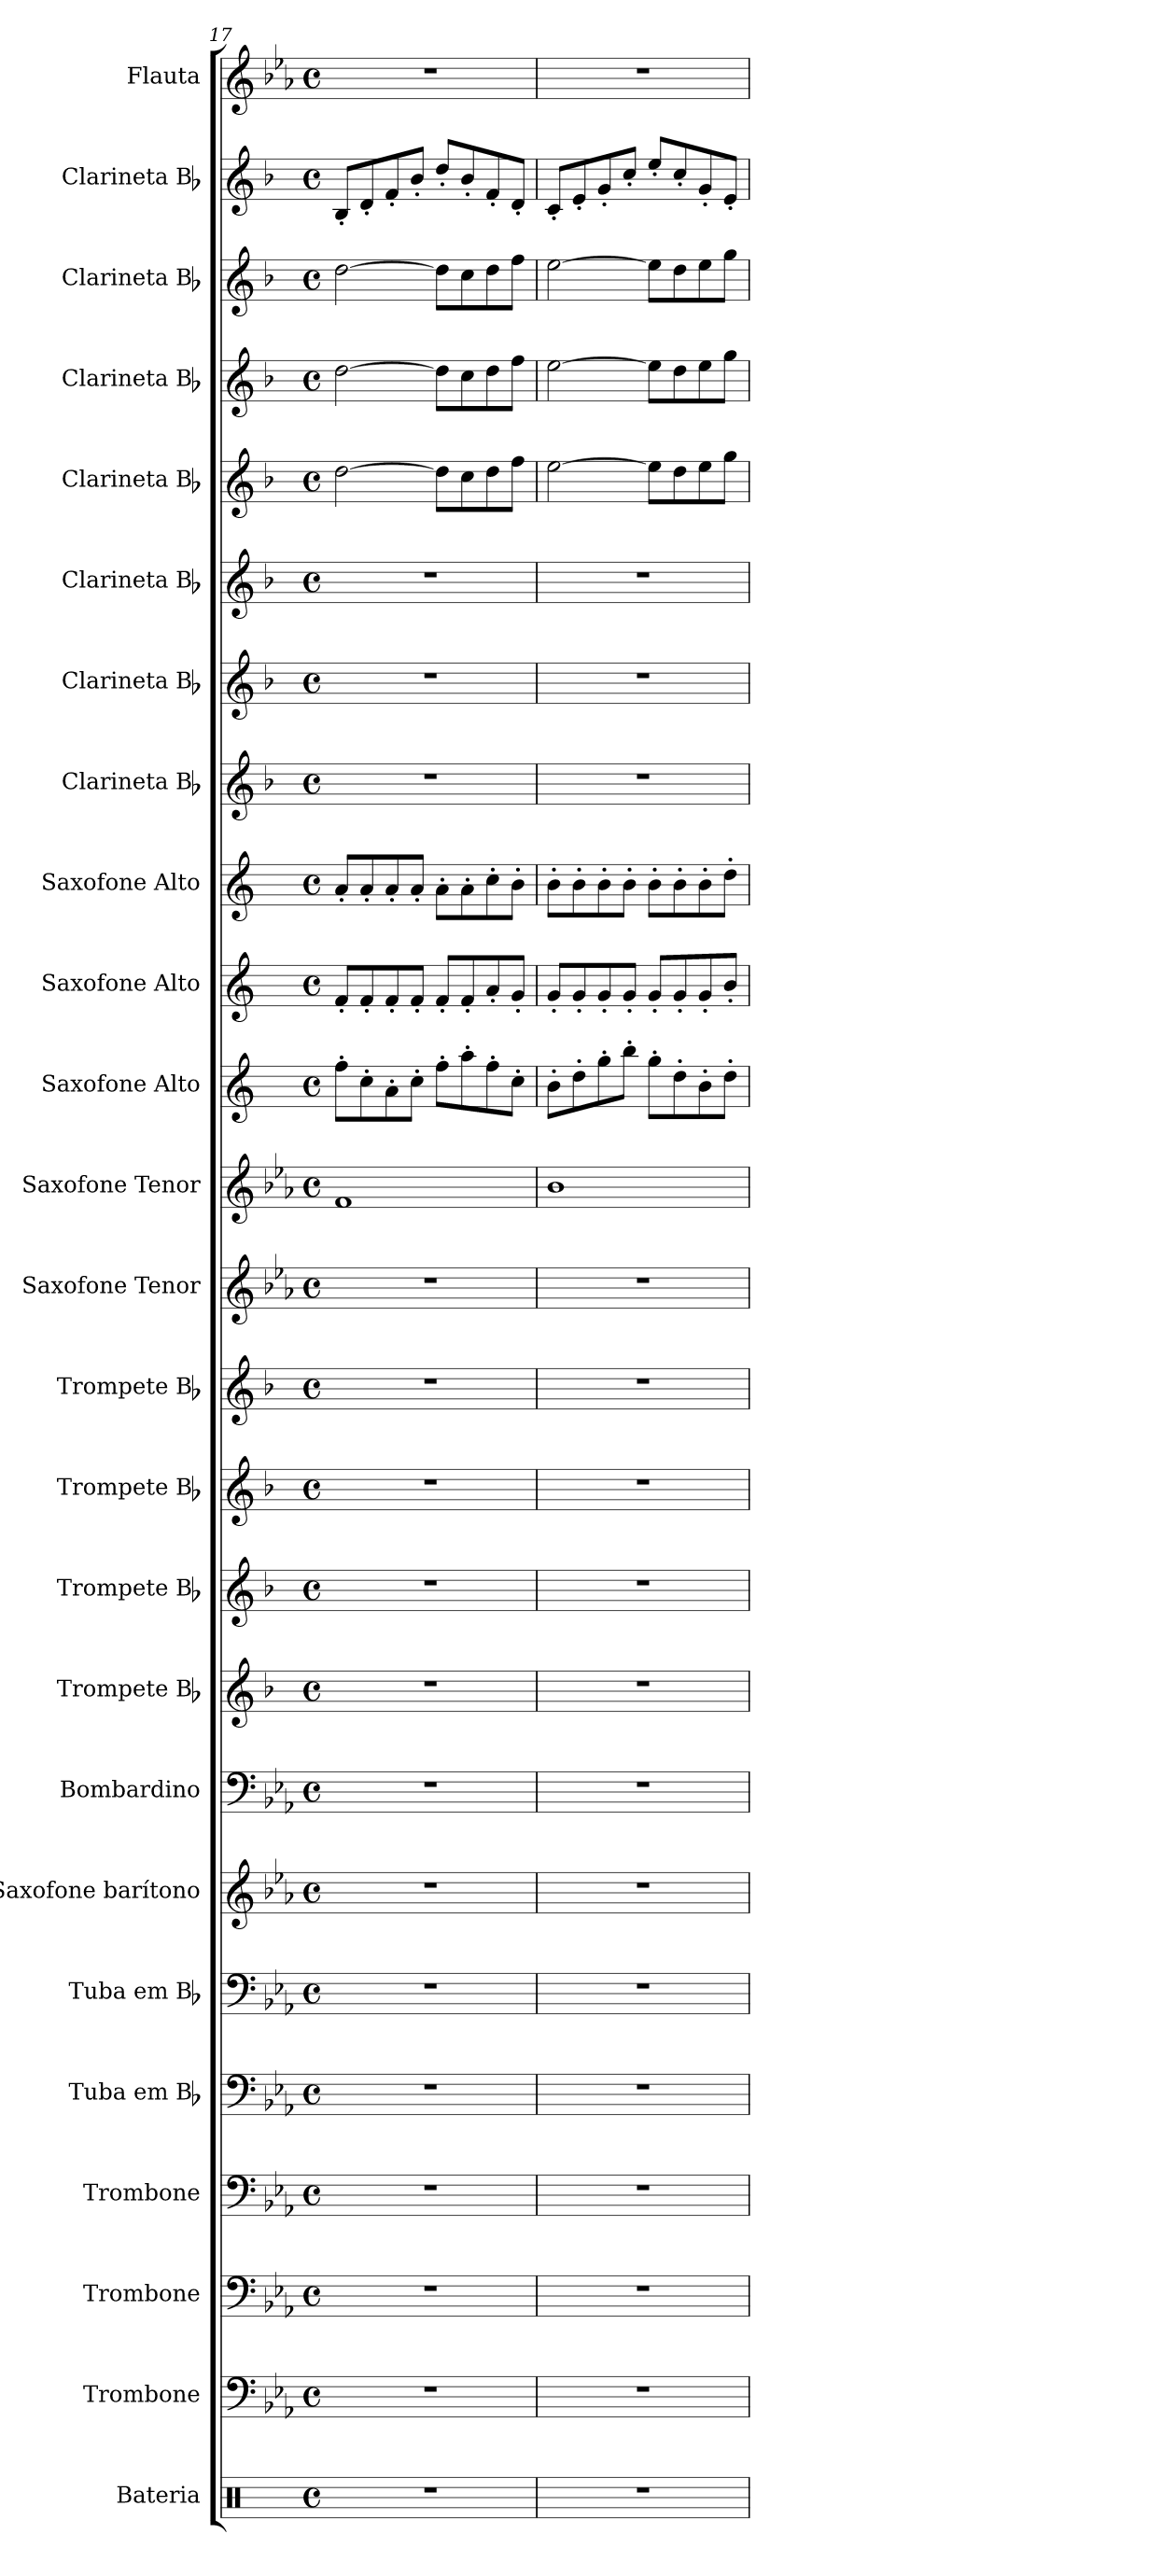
**kern	**kern	**kern	**kern	**kern	**kern	**kern	**kern	**kern	**kern	**kern	**kern	**kern	**kern	**kern	**kern	**kern	**kern	**kern	**kern	**kern	**kern	**kern	**kern	**kern
*part25	*part24	*part23	*part22	*part21	*part20	*part19	*part18	*part17	*part16	*part15	*part14	*part13	*part12	*part11	*part10	*part9	*part8	*part7	*part6	*part5	*part4	*part3	*part2	*part1
*staff25	*staff24	*staff23	*staff22	*staff21	*staff20	*staff19	*staff18	*staff17	*staff16	*staff15	*staff14	*staff13	*staff12	*staff11	*staff10	*staff9	*staff8	*staff7	*staff6	*staff5	*staff4	*staff3	*staff2	*staff1
*I"Bateria	*I"Trombone	*I"Trombone	*I"Trombone	*I"Tuba em Bb	*I"Tuba em Bb	*I"Saxofone barítono	*I"Bombardino	*I"Trompete Bb	*I"Trompete Bb	*I"Trompete Bb	*I"Trompete Bb	*I"Saxofone Tenor	*I"Saxofone Tenor	*I"Saxofone Alto	*I"Saxofone Alto	*I"Saxofone Alto	*I"Clarineta Bb	*I"Clarineta Bb	*I"Clarineta Bb	*I"Clarineta Bb	*I"Clarineta Bb	*I"Clarineta Bb	*I"Clarineta Bb	*I"Flauta
*I'Bat.	*I'Tbn.	*I'Tbn.	*I'Tbn.	*I'Tu. Bb	*I'Tu. Bb	*	*I'Bomb.	*I'Tpt. Bb	*I'Tpt. Bb	*I'Tpt. Bb	*I'Tpt. Bb	*I'Sax. Tn.	*I'Sax. Tn.	*	*	*	*I'Cl. Bb	*I'Cl. Bb	*I'Cl. Bb	*I'Cl. Bb	*I'Cl. Bb	*I'Cl. Bb	*I'Cl. Bb	*I'Fl.
!!LO:PB:g=z
*clefX	*clefF4	*clefF4	*clefF4	*clefF4	*clefF4	*clefG2	*clefF4	*clefG2	*clefG2	*clefG2	*clefG2	*clefG2	*clefG2	*clefG2	*clefG2	*clefG2	*clefG2	*clefG2	*clefG2	*clefG2	*clefG2	*clefG2	*clefG2	*clefG2
*	*	*	*	*	*	*ITrd12c21	*	*ITrd1c2	*ITrd1c2	*ITrd1c2	*ITrd1c2	*ITrd8c14	*ITrd8c14	*ITrd5c9	*ITrd5c9	*ITrd5c9	*ITrd1c2	*ITrd1c2	*ITrd1c2	*ITrd1c2	*ITrd1c2	*ITrd1c2	*ITrd1c2	*
*k[]	*k[b-e-a-]	*k[b-e-a-]	*k[b-e-a-]	*k[b-e-a-]	*k[b-e-a-]	*k[b-e-a-]	*k[b-e-a-]	*k[b-e-a-]	*k[b-e-a-]	*k[b-e-a-]	*k[b-e-a-]	*k[b-e-a-]	*k[b-e-a-]	*k[b-e-a-]	*k[b-e-a-]	*k[b-e-a-]	*k[b-e-a-]	*k[b-e-a-]	*k[b-e-a-]	*k[b-e-a-]	*k[b-e-a-]	*k[b-e-a-]	*k[b-e-a-]	*k[b-e-a-]
*M4/4	*M4/4	*M4/4	*M4/4	*M4/4	*M4/4	*M4/4	*M4/4	*M4/4	*M4/4	*M4/4	*M4/4	*M4/4	*M4/4	*M4/4	*M4/4	*M4/4	*M4/4	*M4/4	*M4/4	*M4/4	*M4/4	*M4/4	*M4/4	*M4/4
*met(c)	*met(c)	*met(c)	*met(c)	*met(c)	*met(c)	*met(c)	*met(c)	*met(c)	*met(c)	*met(c)	*met(c)	*met(c)	*met(c)	*met(c)	*met(c)	*met(c)	*met(c)	*met(c)	*met(c)	*met(c)	*met(c)	*met(c)	*met(c)	*met(c)
=17	=17	=17	=17	=17	=17	=17	=17	=17	=17	=17	=17	=17	=17	=17	=17	=17	=17	=17	=17	=17	=17	=17	=17	=17
1r	1r	1r	1r	1r	1r	1r	1r	1r	1r	1r	1r	1r	1F	8a-'\L	8A-'/L	8c'/L	1r	1r	1r	[2cc\	[2cc\	[2cc\	8A-'/L	1r
.	.	.	.	.	.	.	.	.	.	.	.	.	.	8e-'\	8A-'/	8c'/	.	.	.	.	.	.	8c'/	.
.	.	.	.	.	.	.	.	.	.	.	.	.	.	8c'\	8A-'/	8c'/	.	.	.	.	.	.	8e-'/	.
.	.	.	.	.	.	.	.	.	.	.	.	.	.	8e-'\J	8A-'/J	8c'/J	.	.	.	.	.	.	8a-'/J	.
.	.	.	.	.	.	.	.	.	.	.	.	.	.	8a-'\L	8A-'/L	8c'\L	.	.	.	8cc\L]	8cc\L]	8cc\L]	8cc'/L	.
.	.	.	.	.	.	.	.	.	.	.	.	.	.	8cc'\	8A-'/	8c'\	.	.	.	8b-\	8b-\	8b-\	8a-'/	.
.	.	.	.	.	.	.	.	.	.	.	.	.	.	8a-'\	8c'/	8e-'\	.	.	.	8cc\	8cc\	8cc\	8e-'/	.
.	.	.	.	.	.	.	.	.	.	.	.	.	.	8e-'\J	8B-'/J	8d'\J	.	.	.	8ee-\J	8ee-\J	8ee-\J	8c'/J	.
=18	=18	=18	=18	=18	=18	=18	=18	=18	=18	=18	=18	=18	=18	=18	=18	=18	=18	=18	=18	=18	=18	=18	=18	=18
1r	1r	1r	1r	1r	1r	1r	1r	1r	1r	1r	1r	1r	1B-	8d'\L	8B-'/L	8d'\L	1r	1r	1r	[2dd\	[2dd\	[2dd\	8B-'/L	1r
.	.	.	.	.	.	.	.	.	.	.	.	.	.	8f'\	8B-'/	8d'\	.	.	.	.	.	.	8d'/	.
.	.	.	.	.	.	.	.	.	.	.	.	.	.	8b-'\	8B-'/	8d'\	.	.	.	.	.	.	8f'/	.
.	.	.	.	.	.	.	.	.	.	.	.	.	.	8dd'\J	8B-'/J	8d'\J	.	.	.	.	.	.	8b-'/J	.
.	.	.	.	.	.	.	.	.	.	.	.	.	.	8b-'\L	8B-'/L	8d'\L	.	.	.	8dd\L]	8dd\L]	8dd\L]	8dd'/L	.
.	.	.	.	.	.	.	.	.	.	.	.	.	.	8f'\	8B-'/	8d'\	.	.	.	8cc\	8cc\	8cc\	8b-'/	.
.	.	.	.	.	.	.	.	.	.	.	.	.	.	8d'\	8B-'/	8d'\	.	.	.	8dd\	8dd\	8dd\	8f'/	.
.	.	.	.	.	.	.	.	.	.	.	.	.	.	8f'\J	8d'/J	8f'\J	.	.	.	8ff\J	8ff\J	8ff\J	8d'/J	.
=	=	=	=	=	=	=	=	=	=	=	=	=	=	=	=	=	=	=	=	=	=	=	=	=
*-	*-	*-	*-	*-	*-	*-	*-	*-	*-	*-	*-	*-	*-	*-	*-	*-	*-	*-	*-	*-	*-	*-	*-	*-
